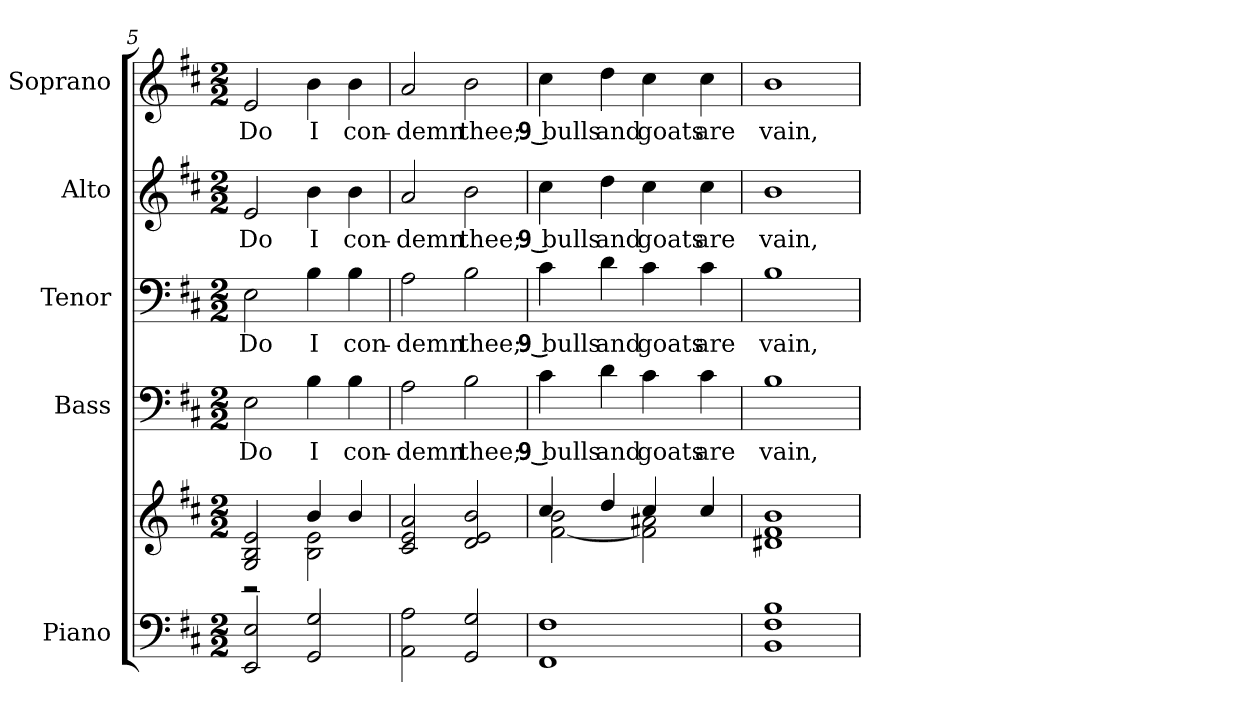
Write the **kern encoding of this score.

**kern	**kern	**kern	**text	**kern	**text	**kern	**text	**kern	**text
*part5	*part5	*part4	*part4	*part3	*part3	*part2	*part2	*part1	*part1
*staff6	*staff5	*staff4	*staff4	*staff3	*staff3	*staff2	*staff2	*staff1	*staff1
*I"Piano	*	*I"Bass	*	*I"Tenor	*	*I"Alto	*	*I"Soprano	*
*I'Pno.	*	*I'B.	*	*I'T.	*	*I'A.	*	*I'S.	*
*clefF4	*clefG2	*clefF4	*	*clefF4	*	*clefG2	*	*clefG2	*
*k[f#c#]	*k[f#c#]	*k[f#c#]	*	*k[f#c#]	*	*k[f#c#]	*	*k[f#c#]	*
*D:	*D:	*D:	*	*D:	*	*D:	*	*D:	*
*M2/2	*M2/2	*M2/2	*	*M2/2	*	*M2/2	*	*M2/2	*
=5	=5	=5	=5	=5	=5	=5	=5	=5	=5
*	*^	*	*	*	*	*	*	*	*
!	!	!	!	!LO:LY:b:color=#000000	!	!	!	!	!	!
!	!	!	!	!	!	!LO:LY:b:color=#000000	!	!	!	!
!	!	!	!	!	!	!	!	!LO:LY:b:color=#000000	!	!
!	!	!	!	!	!	!	!	!	!	!LO:LY:b:color=#000000
2EEi/ 2Ei	2Gi/ 2Bi 2ei	2r	2Ei\	Do	2Ei\	Do	2ei/	Do	2ei/	Do
!	!	!	!	!LO:LY:b:color=#000000	!	!	!	!	!	!
!	!	!	!	!	!	!LO:LY:b:color=#000000	!	!	!	!
!	!	!	!	!	!	!	!	!LO:LY:b:color=#000000	!	!
!	!	!	!	!	!	!	!	!	!	!LO:LY:b:color=#000000
2GGi/ 2Gi	4bi/	2Bi\ 2ei	4Bi\	I	4Bi\	I	4bi\	I	4bi\	I
!	!	!	!	!LO:LY:b:color=#000000	!	!	!	!	!	!
!	!	!	!	!	!	!LO:LY:b:color=#000000	!	!	!	!
!	!	!	!	!	!	!	!	!LO:LY:b:color=#000000	!	!
!	!	!	!	!	!	!	!	!	!	!LO:LY:b:color=#000000
.	4bi/	.	4Bi\	con-	4Bi\	con-	4bi\	con-	4bi\	con-
*	*v	*v	*	*	*	*	*	*	*	*
!!LO:PB:g=z
=6	=6	=6	=6	=6	=6	=6	=6	=6	=6
!	!	!	!LO:LY:b:color=#000000	!	!	!	!	!	!
!	!	!	!	!	!LO:LY:b:color=#000000	!	!	!	!
!	!	!	!	!	!	!	!LO:LY:b:color=#000000	!	!
!	!	!	!	!	!	!	!	!	!LO:LY:b:color=#000000
2AAi\ 2Ai	2c#i/ 2ei 2ai	2Ai\	-demn	2Ai\	-demn	2ai/	-demn	2ai/	-demn
!	!	!	!LO:LY:b:color=#000000	!	!	!	!	!	!
!	!	!	!	!	!LO:LY:b:color=#000000	!	!	!	!
!	!	!	!	!	!	!	!LO:LY:b:color=#000000	!	!
!	!	!	!	!	!	!	!	!	!LO:LY:b:color=#000000
2GGi/ 2Gi	2di/ 2ei 2bi	2Bi\	thee;	2Bi\	thee;	2bi\	thee;	2bi\	thee;
=7	=7	=7	=7	=7	=7	=7	=7	=7	=7
*	*^	*	*	*	*	*	*	*	*
!	!	!	!	!LO:LY:b:color=#000000	!	!	!	!	!	!
!	!	!	!	!	!	!LO:LY:b:color=#000000	!	!	!	!
!	!	!	!	!	!	!	!	!LO:LY:b:color=#000000	!	!
!	!	!	!	!	!	!	!	!	!	!LO:LY:b:color=#000000
1FF#i 1F#i	4cc#i/	[<2f#i\ 2bi	4c#i\	9 bulls	4c#i\	9 bulls	4cc#i\	9 bulls	4cc#i\	9 bulls
!	!	!	!	!LO:LY:b:color=#000000	!	!	!	!	!	!
!	!	!	!	!	!	!LO:LY:b:color=#000000	!	!	!	!
!	!	!	!	!	!	!	!	!LO:LY:b:color=#000000	!	!
!	!	!	!	!	!	!	!	!	!	!LO:LY:b:color=#000000
.	4ddi/	.	4di\	and	4di\	and	4ddi\	and	4ddi\	and
!	!	!	!	!LO:LY:b:color=#000000	!	!	!	!	!	!
!	!	!	!	!	!	!LO:LY:b:color=#000000	!	!	!	!
!	!	!	!	!	!	!	!	!LO:LY:b:color=#000000	!	!
!	!	!	!	!	!	!	!	!	!	!LO:LY:b:color=#000000
.	4cc#i/	2f#i\] 2a#Xi	4c#i\	goats	4c#i\	goats	4cc#i\	goats	4cc#i\	goats
!	!	!	!	!LO:LY:b:color=#000000	!	!	!	!	!	!
!	!	!	!	!	!	!LO:LY:b:color=#000000	!	!	!	!
!	!	!	!	!	!	!	!	!LO:LY:b:color=#000000	!	!
!	!	!	!	!	!	!	!	!	!	!LO:LY:b:color=#000000
.	4cc#i/	.	4c#i\	are	4c#i\	are	4cc#i\	are	4cc#i\	are
*	*v	*v	*	*	*	*	*	*	*	*
=8	=8	=8	=8	=8	=8	=8	=8	=8	=8
!	!	!	!LO:LY:b:color=#000000	!	!	!	!	!	!
!	!	!	!	!	!LO:LY:b:color=#000000	!	!	!	!
!	!	!	!	!	!	!	!LO:LY:b:color=#000000	!	!
!	!	!	!	!	!	!	!	!	!LO:LY:b:color=#000000
1BBi 1F#i 1Bi	1d#Xi 1f#i 1bi	1Bi	vain,	1Bi	vain,	1bi	vain,	1bi	vain,
=	=	=	=	=	=	=	=	=	=
*-	*-	*-	*-	*-	*-	*-	*-	*-	*-
